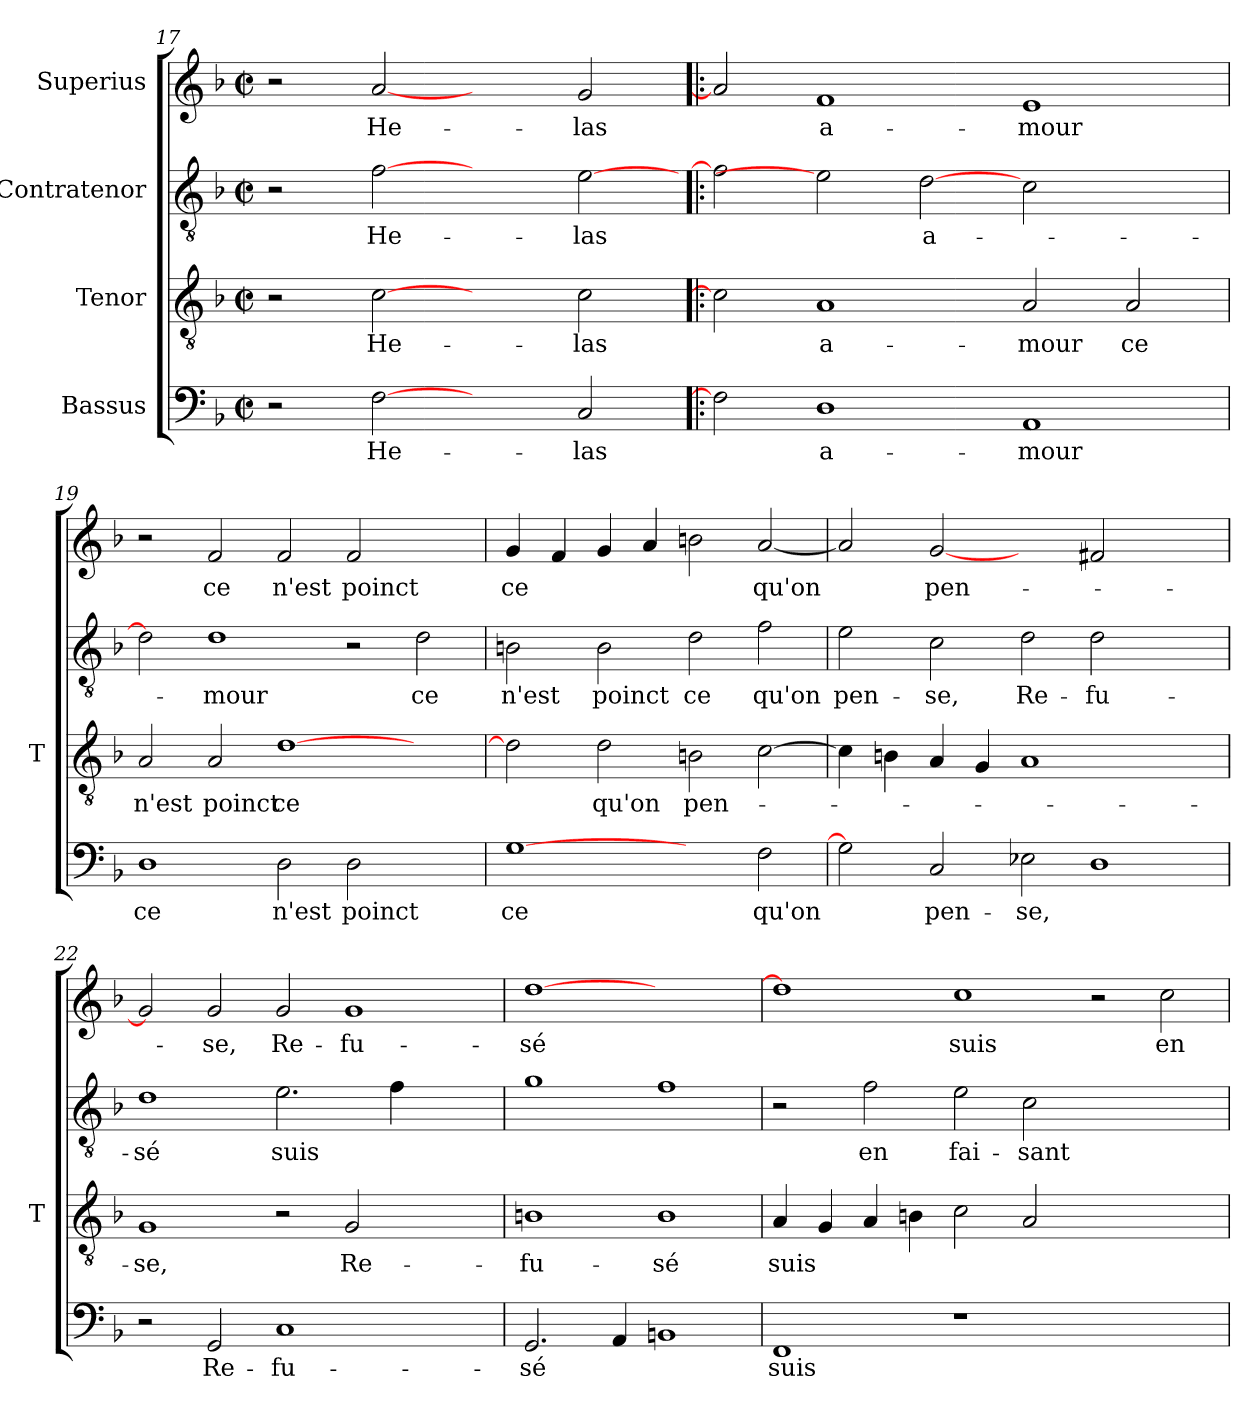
**kern	**text	**kern	**text	**kern	**text	**kern	**text
*part4	*part4	*part3	*part3	*part2	*part2	*part1	*part1
*staff4	*staff4	*staff3	*staff3	*staff2	*staff2	*staff1	*staff1
*I"Bassus	*	*I"Tenor	*	*I"Contratenor	*	*I"Superius	*
*	*	*I'T	*	*	*	*	*
*clefF4	*	*clefGv2	*	*clefGv2	*	*clefG2	*
*k[b-]	*	*k[b-]	*	*k[b-]	*	*k[b-]	*
*F:	*	*F:	*	*F:	*	*F:	*
*M2/2	*	*M2/2	*	*M2/2	*	*M2/2	*
*met(c|)	*	*met(c|)	*	*met(c|)	*	*met(c|)	*
=17	=17	=17	=17	=17	=17	=17	=17
2r	.	2r	.	2r	.	2r	.
[2F	He-	[2c	He-	[2f	He-	[2a	He-
2ryy	.	2ryy	.	2ryy	.	2ryy	.
2C	-las	2c	-las	[2e	-las	2g	-las
=18!|:	=18!|:	=18!|:	=18!|:	=18!|:	=18!|:	=18!|:	=18!|:
2F]	.	2c]	.	2f]	.	2a]	.
1D	a-	1A	a-	2e]	.	1f	a-
.	.	.	.	[2d	a-	.	.
1AA	-mour	2A	-mour	2c	.	1e	-mour
.	.	2A	-ce	2ryy	.	.	.
=19	=19	=19	=19	=19	=19	=19	=19
1D	-ce	2A	-n'est	2d]	.	2r	.
.	.	2A	-poinct	1d	-mour	2f	-ce
2D	-n'est	[1d	-ce	.	.	2f	-n'est
2D	-poinct	.	.	2r	.	2f	-poinct
2ryy	.	2ryy	.	2d	-ce	2ryy	.
=20	=20	=20	=20	=20	=20	=20	=20
[1G	-ce	2d]	.	2Bn	-n'est	4g	-ce
.	.	.	.	.	.	4f	.
.	.	2d	-qu'on	2B	-poinct	4g	.
.	.	.	.	.	.	4a	.
2ryy	.	2Bn	pen-	2d	-ce	2b	.
2F	-qu'on	[2c	.	2f	-qu'on	[2a	-qu'on
!!LO:PB:g=z
=21	=21	=21	=21	=21	=21	=21	=21
2G]	.	4c]	.	2e	pen-	2a]	.
.	.	4Bn	.	.	.	.	.
2C	pen-	4A	.	2c	-se,	[2g	pen-
.	.	4G	.	.	.	.	.
2E-X	-se,	1A	.	2d	Re-	2ryy	.
1D	.	.	.	2d	fu-	2f#X	.
.	.	2ryy	.	2ryy	.	2ryy	.
=22	=22	=22	=22	=22	=22	=22	=22
2r	.	1G	-se,	1d	-sé	2g]	.
2GG	Re-	.	.	.	.	2g	-se,
1C	fu-	2r	.	2.e	-suis	2g	Re-
.	.	2G	Re-	.	.	1g	fu-
.	.	.	.	4f	.	.	.
2ryy	.	2ryy	.	2ryy	.	.	.
=23	=23	=23	=23	=23	=23	=23	=23
2.GG	-sé	1Bn	fu-	1g	.	[1dd	-sé
4AA	.	.	.	.	.	.	.
1BB	.	1B	-sé	1f	.	1ryy	.
=24	=24	=24	=24	=24	=24	=24	=24
1FF	-suis	4A	-suis	2r	.	1dd]	.
.	.	4G	.	.	.	.	.
.	.	4A	.	2f	-en	.	.
.	.	4Bn	.	.	.	.	.
1r	.	2c	.	2e	fai-	1cc	-suis
.	.	2A	.	2c	-sant	.	.
1ryy	.	1ryy	.	1ryy	.	2r	.
.	.	.	.	.	.	2cc	-en
=	=	=	=	=	=	=	=
*-	*-	*-	*-	*-	*-	*-	*-
